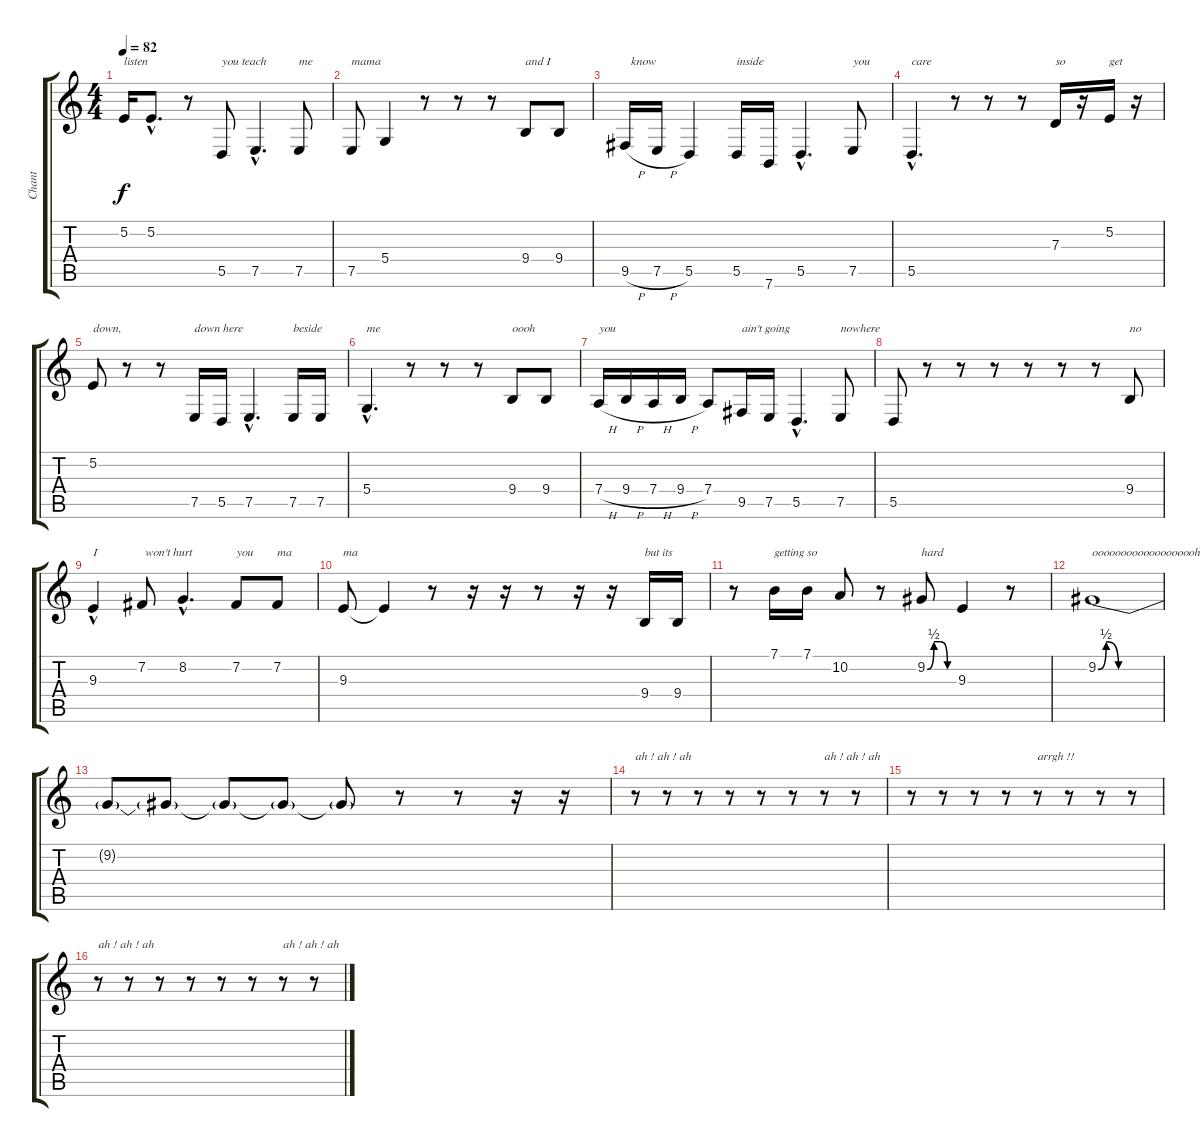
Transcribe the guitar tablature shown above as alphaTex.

\track ("Chant" "Chant") {instrument lead8bassandlead}
\staff {score tabs}
\tuning (E4 B3 G3 D3 A2 E2) {hide}
\ts (4 4)
\tempo 82
\clef g2
\ks c
5.2.16{txt "listen" dy f} 5.2{hac}.8{d} r.8 5.5.8{txt "you teach"} 7.5{hac}.4{d} 7.5.8{txt "me"} |
7.5.8{txt "mama"} 5.4.4 r.8 r.8 r.8 9.4.8{txt "and I "} 9.4.8 |
9.5{h}.16{txt "  know"} 7.5{h}.16 5.5.4 5.5.16{txt "inside "} 7.6.16 5.5{hac}.4{d} 7.5.8{txt "you "} |
5.5{hac}.4{d txt "care"} r.8 r.8 r.8 7.3.16{txt "so "} r.16 5.2.16{txt "get "} r.16 |
5.2.8{txt "down, "} r.8 r.8 7.5.16{txt "down here "} 5.5.16 7.5{hac}.4{d} 7.5.16{txt "beside "} 7.5.16 |
5.4{hac}.4{d txt "me"} r.8 r.8 r.8 9.4.8{txt "oooh"} 9.4.8 |
7.4{h}.16{txt "you "} 9.4{h}.16 7.4{h}.16 9.4{h}.16 7.4.8 9.5.16{txt "ain't going "} 7.5.16 5.5{hac}.4{d} 7.5.8{txt "nowhere"} |
5.5.8 r.8 r.8 r.8 r.8 r.8 r.8 9.4.8{txt "no"} |
9.3{hac}.4{txt "I"} 7.2.8{txt " won't hurt "} 8.2{hac}.4{d} 7.2.8{txt "you"} 7.2.8{txt "ma"} |
9.3.8{txt "ma"} 9.3{t}.4 r.8 r.16 r.16 r.8 r.16 r.16 9.4.16{txt "but its"} 9.4.16 |
r.8 7.1.16{txt "getting so"} 7.1.16 10.2.8 r.8 9.2{be (custom 0 0 15 2 30 2 45 0 60 0)}.8{txt "hard"} 9.3.4 r.8 |
9.2{be (custom 0 0 8 2 20 0 60 0)}.1{txt "ooooooooooooooooooh !"} |
9.2{t}.8 9.2{t}.8 9.2{t}.8 9.2{t}.8 9.2{t}.8 r.8 r.8 r.16 r.16 |
r.8{txt "ah ! ah ! ah "} r.8 r.8 r.8 r.8 r.8 r.8{txt "ah ! ah ! ah "} r.8 |
r.8 r.8 r.8 r.8 r.8{txt "arrgh !!"} r.8 r.8 r.8 |
r.8{txt "ah ! ah ! ah "} r.8 r.8 r.8 r.8 r.8 r.8{txt "ah ! ah ! ah "} r.8
